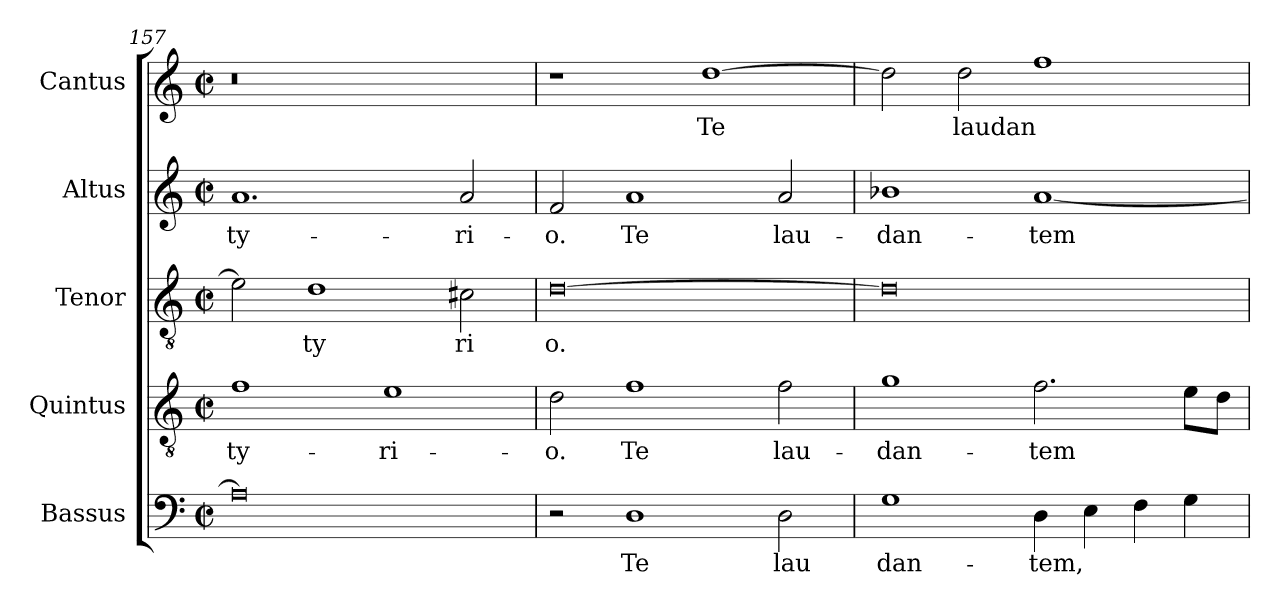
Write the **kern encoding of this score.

**kern	**text	**kern	**text	**kern	**text	**kern	**text	**kern	**text
*part5	*part5	*part4	*part4	*part3	*part3	*part2	*part2	*part1	*part1
*staff5	*staff5	*staff4	*staff4	*staff3	*staff3	*staff2	*staff2	*staff1	*staff1
*I"Bassus	*	*I"Quintus	*	*I"Tenor	*	*I"Altus	*	*I"Cantus	*
*clefF4	*	*clefGv2	*	*clefGv2	*	*clefG2	*	*clefG2	*
*	*	*	*	*	*	*k[]	*	*	*
*	*	*	*	*	*	*C:	*	*	*
*M2/2	*	*M2/2	*	*M2/2	*	*M2/2	*	*M2/2	*
*met(c|)	*	*met(c|)	*	*met(c|)	*	*met(c|)	*	*met(c|)	*
=157	=157	=157	=157	=157	=157	=157	=157	=157	=157
!	!	!	!LO:LY:b:cj	!	!	!	!LO:LY:b:cj	!	!
0A]	.	1f	-ty-	2e\]	.	1.a	-ty-	0r	.
!	!	!	!	!	!LO:LY:b:cj	!	!	!	!
.	.	.	.	1d	ty	.	.	.	.
!	!	!	!LO:LY:b:cj	!	!	!	!	!	!
.	.	1e	-ri-	.	.	.	.	.	.
!	!	!	!	!	!LO:LY:b:cj	!	!LO:LY:b:cj	!	!
.	.	.	.	2c#\	ri	2a/	-ri-	.	.
=158	=158	=158	=158	=158	=158	=158	=158	=158	=158
!	!	!	!LO:LY:b:cj	!	!LO:LY:b:cj	!	!LO:LY:b:cj	!	!
2r	.	2d\	-o.	[>0d	o.	2f/	-o.	1r	.
!	!LO:LY:b:cj	!	!LO:LY:b:cj	!	!	!	!LO:LY:b:cj	!	!
1D	Te	1f	Te	.	.	1a	Te	.	.
!	!	!	!	!	!	!	!	!	!LO:LY:b:cj
.	.	.	.	.	.	.	.	[>1dd	Te
!	!LO:LY:b:cj	!	!LO:LY:b:cj	!	!	!	!LO:LY:b:cj	!	!
2D\	lau	2f\	lau-	.	.	2a/	lau-	.	.
!!LO:PB:g=z
=159	=159	=159	=159	=159	=159	=159	=159	=159	=159
!	!LO:LY:b:cj	!	!LO:LY:b:cj	!	!	!	!LO:LY:b:cj	!	!
1G	dan-	1g	-dan-	0d]	.	1b-X	-dan-	2dd\]	.
!	!	!	!	!	!	!	!	!	!LO:LY:b
.	.	.	.	.	.	.	.	2dd\	laudan
!	!LO:LY:b	!	!LO:LY:b	!	!	!	!LO:LY:b	!	!
4D\	-tem,	2.f\	-tem	.	.	[<1a	-tem	1ff	.
4E\	.	.	.	.	.	.	.	.	.
4F\	.	.	.	.	.	.	.	.	.
4G\	.	8e\L	.	.	.	.	.	.	.
.	.	8d\J	.	.	.	.	.	.	.
=	=	=	=	=	=	=	=	=	=
*-	*-	*-	*-	*-	*-	*-	*-	*-	*-
